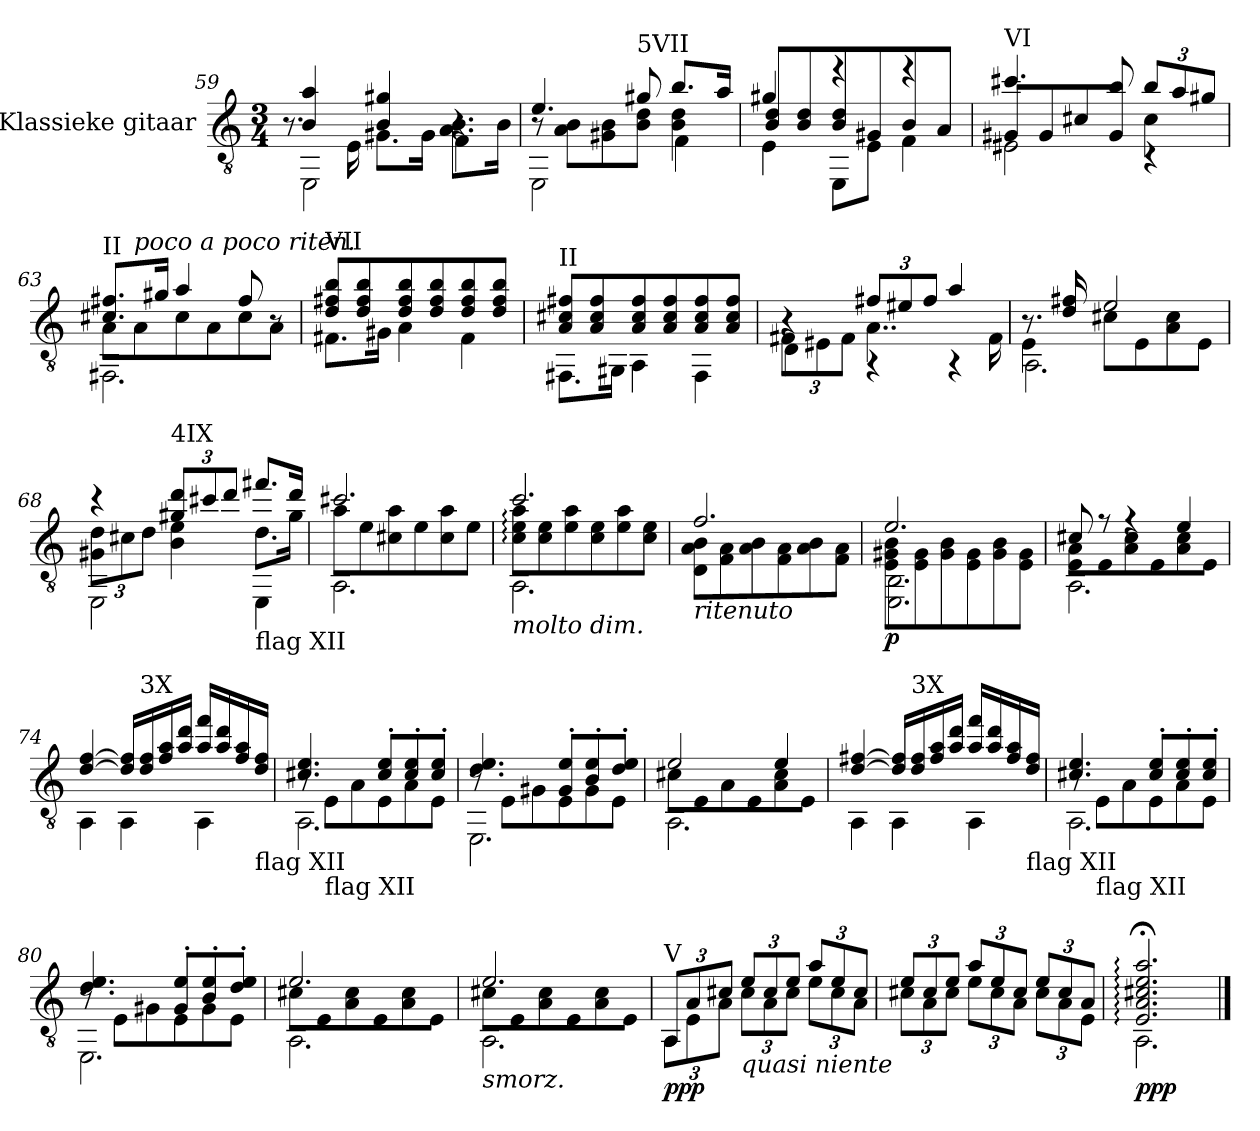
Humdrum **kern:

**kern	**dynam
*part1	*part1
*staff1	*staff1
*I"Klassieke gitaar	*
*I'Git.	*
*clefGv2	*
*k[]	*
*M3/4	*
=59	=59
*^	*
*	*^	*
4B/ 4a/	8.r	2EE\	.
.	16E\	.	.
4B/ 4g#X/	8.G#X\L	.	.
.	16G#\Jk	.	.
4r	8.A\ 8.B\L	4F\	.
.	16B\Jk	.	.
=60	=60	=60	=60
4.e/	8r	2EE\	.
.	8A\ 8B\L	.	.
.	8G#X\ 8B\	.	.
!LO:TX:a:t=5VII	!	!	!
8g#X/	8B\ 8d\J	.	.
8.b/L	4B\ 4d\	4F\	.
16a/Jk	.	.	.
=61	=61	=61	=61
4g#X/	8B/ 8d/L	4E\	.
.	8B/ 8d/	.	.
4ree	8B/ 8d/	8EE\L	.
.	8G#X/	8E\J	.
4ree	8B/	4F\	.
.	8A/J	.	.
!!LO:LB:g=z	!!	!!
=62	=62	=62	=62
!LO:TX:a:t=VI	!	!	!
4.cc#X/	8G#X/L	2E#X\	.
.	8G#/	.	.
.	8c#X/	.	.
8b/	8G#/J	.	.
*Xbrackettup	*	*	*
12b/L	4c#\	4rC	.
12a/	.	.	.
12g#X/J	.	.	.
=63	=63	=63	=63
!LO:TX:a:t=II	!	!	!
8.c#X/ 8.f#X/L	8A\L	2.FF#X\	.
!	!LO:TX:a:i:t=poco a poco riten.	!	!
.	8A\	.	.
16g#X/Jk	.	.	.
4a/	8c#\	.	.
.	8A\	.	.
8f#/	8c#\	.	.
8r	8A\J	.	.
*	*v	*v	*
=64	=64	=64
!LO:TX:a:t=VII	!	!
8d/ 8f#X/ 8b/L	8.F#X\L	.
8d/ 8f#/ 8b/	.	.
.	16G#X\Jk	.
8d/ 8f#/ 8b/	4A\	.
8d/ 8f#/ 8b/	.	.
8d/ 8f#/ 8b/	4F#\	.
8d/ 8f#/ 8b/J	.	.
=65	=65	=65
!LO:TX:a:t=II	!	!
8A/ 8c#X/ 8f#X/L	8.FF#X\L	.
8A/ 8c#/ 8f#/	.	.
.	16GG#X\Jk	.
8A/ 8c#/ 8f#/	4AA\	.
8A/ 8c#/ 8f#/	.	.
8A/ 8c#/ 8f#/	4FF#\	.
8A/ 8c#/ 8f#/J	.	.
!!LO:LB:g=z	!!
=66	=66	=66
*	*^	*
4r	12F#X\L	4D\	.
.	12E#X\	.	.
.	12F#\J	.	.
12f#X/L	4..A\	4rAA	.
12e#X/	.	.	.
12f#/J	.	.	.
4a/	.	4rAA	.
.	16F#\	.	.
=67	=67	=67	=67
8.r	4E\	2.AA\	.
16d/ 16f#X/	.	.	.
2e/	8c#X\L	.	.
.	8E\	.	.
.	8A\ 8c#\	.	.
.	8E\J	.	.
=68	=68	=68	=68
4rcc	12G#X\ 12d\L	2EE\	.
.	12c#X\	.	.
.	12d\J	.	.
!LO:TX:a:t=4IX	!	!	!
12g#X/ 12dd/L	4B\ 4e\	.	.
12cc#X/	.	.	.
12dd/J	.	.	.
!LO:TX:b:t=flag XII	!	!	!
8.ff#X/L	8.d\L	4EE\	.
16dd/Jk	16g#\Jk	.	.
=69	=69	=69	=69
2.cc#X/	8a\L	2.AA\	.
.	8e\	.	.
.	8c#X\ 8a\	.	.
.	8e\	.	.
.	8c#\ 8a\	.	.
.	8e\J	.	.
!!LO:LB:g=z	!!	!!
=70	=70	=70	=70
!LO:TX:b:i:t=molto dim.	!	!	!
2.cc/	8c\: 8e\: 8a\:L	2.AA\	.
.	8c\ 8e\	.	.
.	8e\ 8a\	.	.
.	8c\ 8e\	.	.
.	8e\ 8a\	.	.
.	8c\ 8e\J	.	.
*	*v	*v	*
=71	=71	=71
!LO:TX:b:i:t=ritenuto	!	!
2.f/	8D\ 8A\ 8B\L	.
.	8F\ 8A\	.
.	8A\ 8B\	.
.	8F\ 8A\	.
.	8A\ 8B\	.
.	8F\ 8A\J	.
=72	=72	=72
*	*^	*
!	!	!	!LO:DY:b
2.e/	8E\ 8G#X\ 8B\L	2.EE\ 2.BB\	p
.	8E\ 8G#\	.	.
.	8G#\ 8B\	.	.
.	8E\ 8G#\	.	.
.	8G#\ 8B\	.	.
.	8E\ 8G#\J	.	.
=73	=73	=73	=73
8c#X/	8E\ 8A\L	2.AA\	.
8rf	8E\	.	.
4rf	8A\ 8c#\	.	.
.	8E\	.	.
4e/	8A\ 8c#\	.	.
.	8E\J	.	.
*	*v	*v	*
!!LO:LB:g=z
=74	=74	=74
[4d/ [4f/	4AA\	.
16d/] 16f/]LL	4AA\	.
!LO:TX:a:t=3X	!	!
16d/ 16f/	.	.
16f/ 16a/	.	.
16a/ 16dd/JJ	.	.
16a/ 16ff/LL	4AA\	.
16a/ 16dd/	.	.
16f/ 16a/	.	.
!LO:TX:b:t=flag XII	!	!
16d/ 16f/JJ	.	.
=75	=75	=75
*	*^	*
4.c#X/ 4.e/	8r	2.AA\	.
!	!LO:TX:b:t=flag XII	!	!
.	8E\L	.	.
.	8A\	.	.
8c#/' 8e/'L	8E\	.	.
8c#/' 8e/'	8A\	.	.
8c#/' 8e/'J	8E\J	.	.
=76	=76	=76	=76
4.d/ 4.e/	8r	2.EE\	.
.	8E\L	.	.
.	8G#X\	.	.
8G#/' 8e/'L	8E\	.	.
8B/' 8e/'	8G#\	.	.
8d/' 8e/'J	8E\J	.	.
=77	=77	=77	=77
2e/	8c#X\L	2.AA\	.
.	8E\	.	.
.	8A\	.	.
.	8E\	.	.
4e/	8A\ 8c#\	.	.
.	8E\J	.	.
*	*v	*v	*
!!LO:LB:g=z
=78	=78	=78
[4d/ [4f#X/	4AA\	.
16d/] 16f#/]LL	4AA\	.
!LO:TX:a:t=3X	!	!
16d/ 16f#/	.	.
16f#/ 16a/	.	.
16a/ 16dd/JJ	.	.
16a/ 16ff/LL	4AA\	.
16a/ 16dd/	.	.
16f#/ 16a/	.	.
!LO:TX:b:t=flag XII	!	!
16d/ 16f#/JJ	.	.
=79	=79	=79
*	*^	*
4.c#X/ 4.e/	8r	2.AA\	.
!	!LO:TX:b:t=flag XII	!	!
.	8E\L	.	.
.	8A\	.	.
8c#/' 8e/'L	8E\	.	.
8c#/' 8e/'	8A\	.	.
8c#/' 8e/'J	8E\J	.	.
=80	=80	=80	=80
4.d/ 4.e/	8r	2.EE\	.
.	8E\L	.	.
.	8G#X\	.	.
8G#/' 8e/'L	8E\	.	.
8B/' 8e/'	8G#\	.	.
8d/' 8e/'J	8E\J	.	.
=81	=81	=81	=81
2.e/	8c#X\L	2.AA\	.
.	8E\	.	.
.	8A\ 8c#\	.	.
.	8E\	.	.
.	8A\ 8c#\	.	.
.	8E\J	.	.
!!LO:PB:g=z	!!	!!
=82	=82	=82	=82
!LO:TX:b:i:t=smorz.	!	!	!
2.e/	8c#X\L	2.AA\	.
.	8E\	.	.
.	8A\ 8c#\	.	.
.	8E\	.	.
.	8A\ 8c#\	.	.
.	8E\J	.	.
*	*v	*v	*
=83	=83	=83
!LO:TX:a:t=V	!	!
!	!	!LO:DY:b
12AA/L	12AA\L	ppp
12A/	12E\	.
12c#X/J	12A\J	.
!LO:TX:b:i:t=quasi niente	!	!
12e/L	12c#\L	.
12c#/	12A\	.
12e/J	12c#\J	.
12a/L	12e\L	.
12e/	12c#\	.
12c#/J	12A\J	.
=84	=84	=84
12e/L	12c#X\L	.
12c#/	12A\	.
12e/J	12c#\J	.
12a/L	12e\L	.
12e/	12c#\	.
12c#/J	12A\J	.
12e/L	12c#\L	.
12c#/	12A\	.
12A/J	12E\J	.
=85	=85	=85
!	!	!LO:DY:b
2.E/;<: 2.A/;<: 2.c#X/;<: 2.e/;<: 2.a/;<:	2.AA\	ppp
*v	*v	*
==	==
*-	*-
